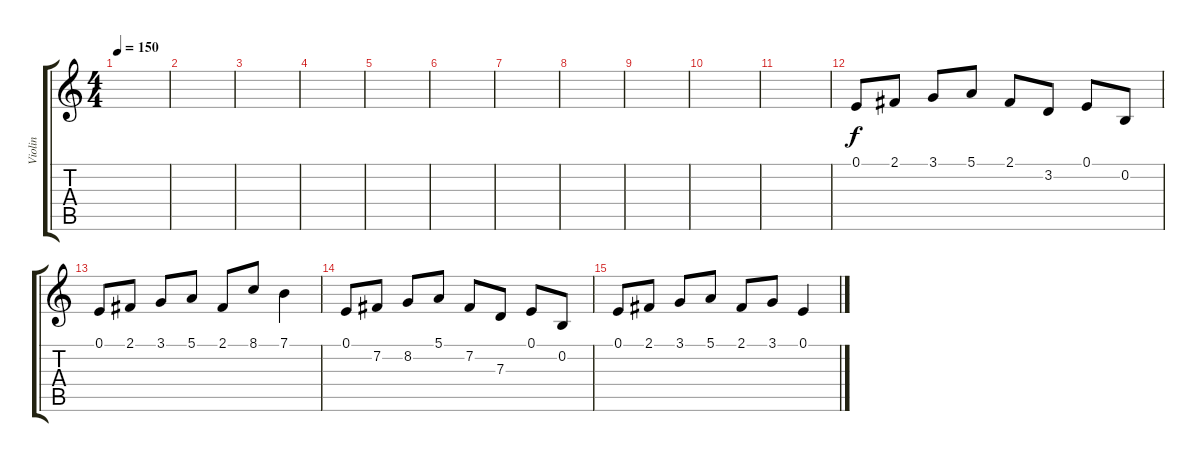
\track ("Violin" "Violin") {instrument violin}
\staff {score tabs}
\tuning (E4 B3 G3 D3 A2 E2) {hide}
\ts (4 4)
\tempo 150
\clef g2
\ks c
|
|
|
|
|
|
|
|
|
|
|
0.1.8 2.1.8 3.1.8 5.1.8 2.1.8 3.2.8 0.1.8 0.2.8 |
0.1.8 2.1.8 3.1.8 5.1.8 2.1.8 8.1.8 7.1.4 |
0.1.8 7.2.8 8.2.8 5.1.8 7.2.8 7.3.8 0.1.8 0.2.8 |
0.1.8 2.1.8 3.1.8 5.1.8 2.1.8 3.1.8 0.1.4
